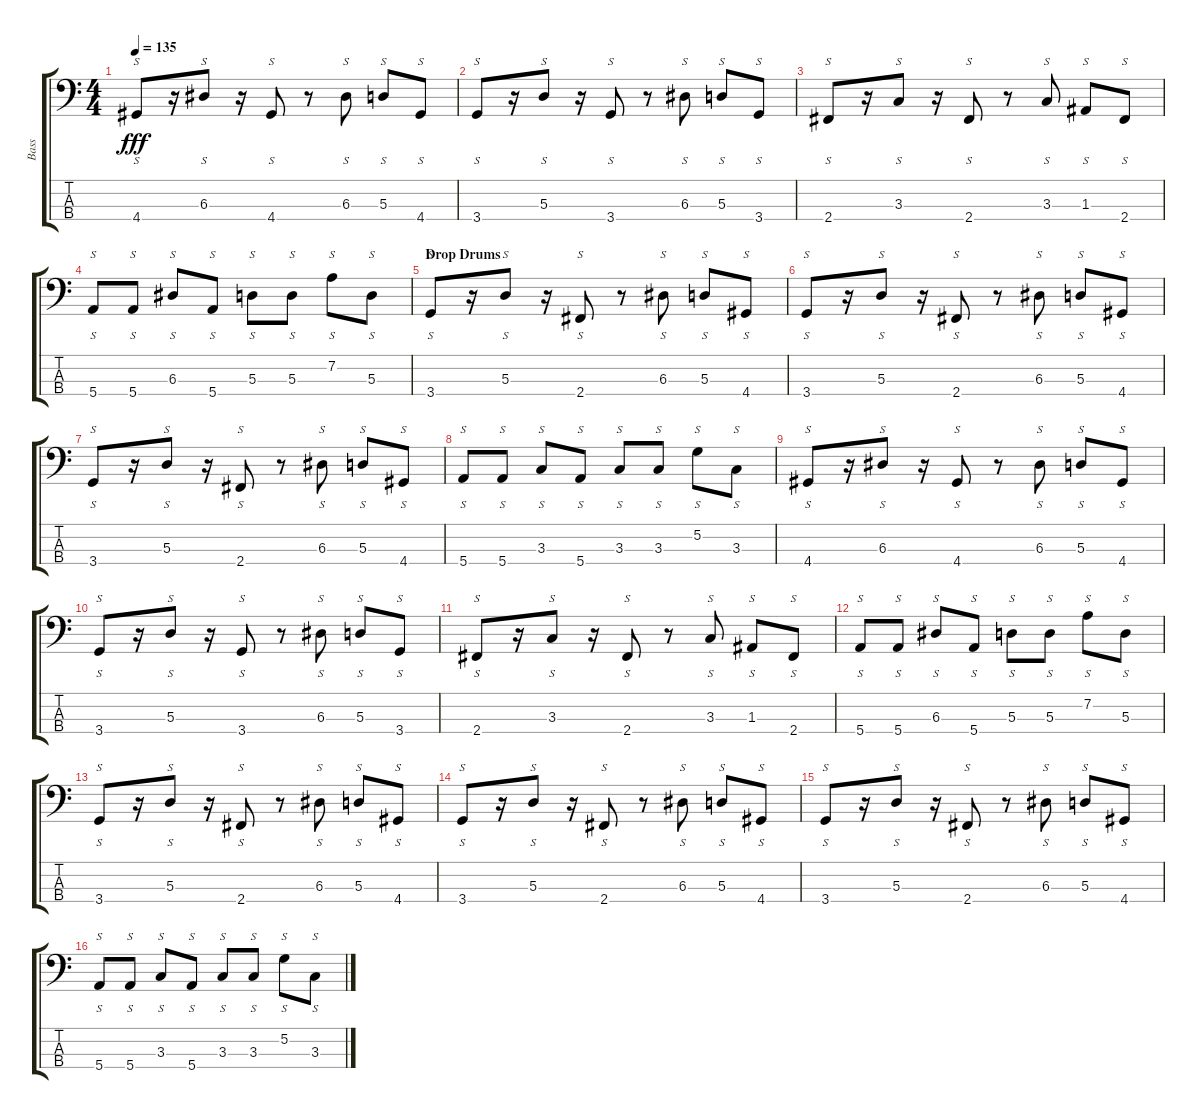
\track ("Bass" "Bass") {instrument acousticbass}
\staff {score tabs}
\tuning (G2 D2 A1 E1) {hide}
\ts (4 4)
\tempo 135
\clef f4
\ks c
4.4.8{s dy fff} r.16 6.3.8{s} r.16 4.4.8{s} r.8 6.3.8{s} 5.3.8{s} 4.4.8{s} |
3.4.8{s} r.16 5.3.8{s} r.16 3.4.8{s} r.8 6.3.8{s} 5.3.8{s} 3.4.8{s} |
2.4.8{s} r.16 3.3.8{s} r.16 2.4.8{s} r.8 3.3.8{s} 1.3.8{s} 2.4.8{s} |
5.4.8{s} 5.4.8{s} 6.3.8{s} 5.4.8{s} 5.3.8{s} 5.3.8{s} 7.2.8{s} 5.3.8{s} |
\section ("" "Drop Drums")
3.4.8{s} r.16 5.3.8{s} r.16 2.4.8{s} r.8 6.3.8{s} 5.3.8{s} 4.4.8{s} |
3.4.8{s} r.16 5.3.8{s} r.16 2.4.8{s} r.8 6.3.8{s} 5.3.8{s} 4.4.8{s} |
3.4.8{s} r.16 5.3.8{s} r.16 2.4.8{s} r.8 6.3.8{s} 5.3.8{s} 4.4.8{s} |
5.4.8{s} 5.4.8{s} 3.3.8{s} 5.4.8{s} 3.3.8{s} 3.3.8{s} 5.2.8{s} 3.3.8{s} |
4.4.8{s} r.16 6.3.8{s} r.16 4.4.8{s} r.8 6.3.8{s} 5.3.8{s} 4.4.8{s} |
3.4.8{s} r.16 5.3.8{s} r.16 3.4.8{s} r.8 6.3.8{s} 5.3.8{s} 3.4.8{s} |
2.4.8{s} r.16 3.3.8{s} r.16 2.4.8{s} r.8 3.3.8{s} 1.3.8{s} 2.4.8{s} |
5.4.8{s} 5.4.8{s} 6.3.8{s} 5.4.8{s} 5.3.8{s} 5.3.8{s} 7.2.8{s} 5.3.8{s} |
3.4.8{s} r.16 5.3.8{s} r.16 2.4.8{s} r.8 6.3.8{s} 5.3.8{s} 4.4.8{s} |
3.4.8{s} r.16 5.3.8{s} r.16 2.4.8{s} r.8 6.3.8{s} 5.3.8{s} 4.4.8{s} |
3.4.8{s} r.16 5.3.8{s} r.16 2.4.8{s} r.8 6.3.8{s} 5.3.8{s} 4.4.8{s} |
5.4.8{s} 5.4.8{s} 3.3.8{s} 5.4.8{s} 3.3.8{s} 3.3.8{s} 5.2.8{s} 3.3.8{s}
